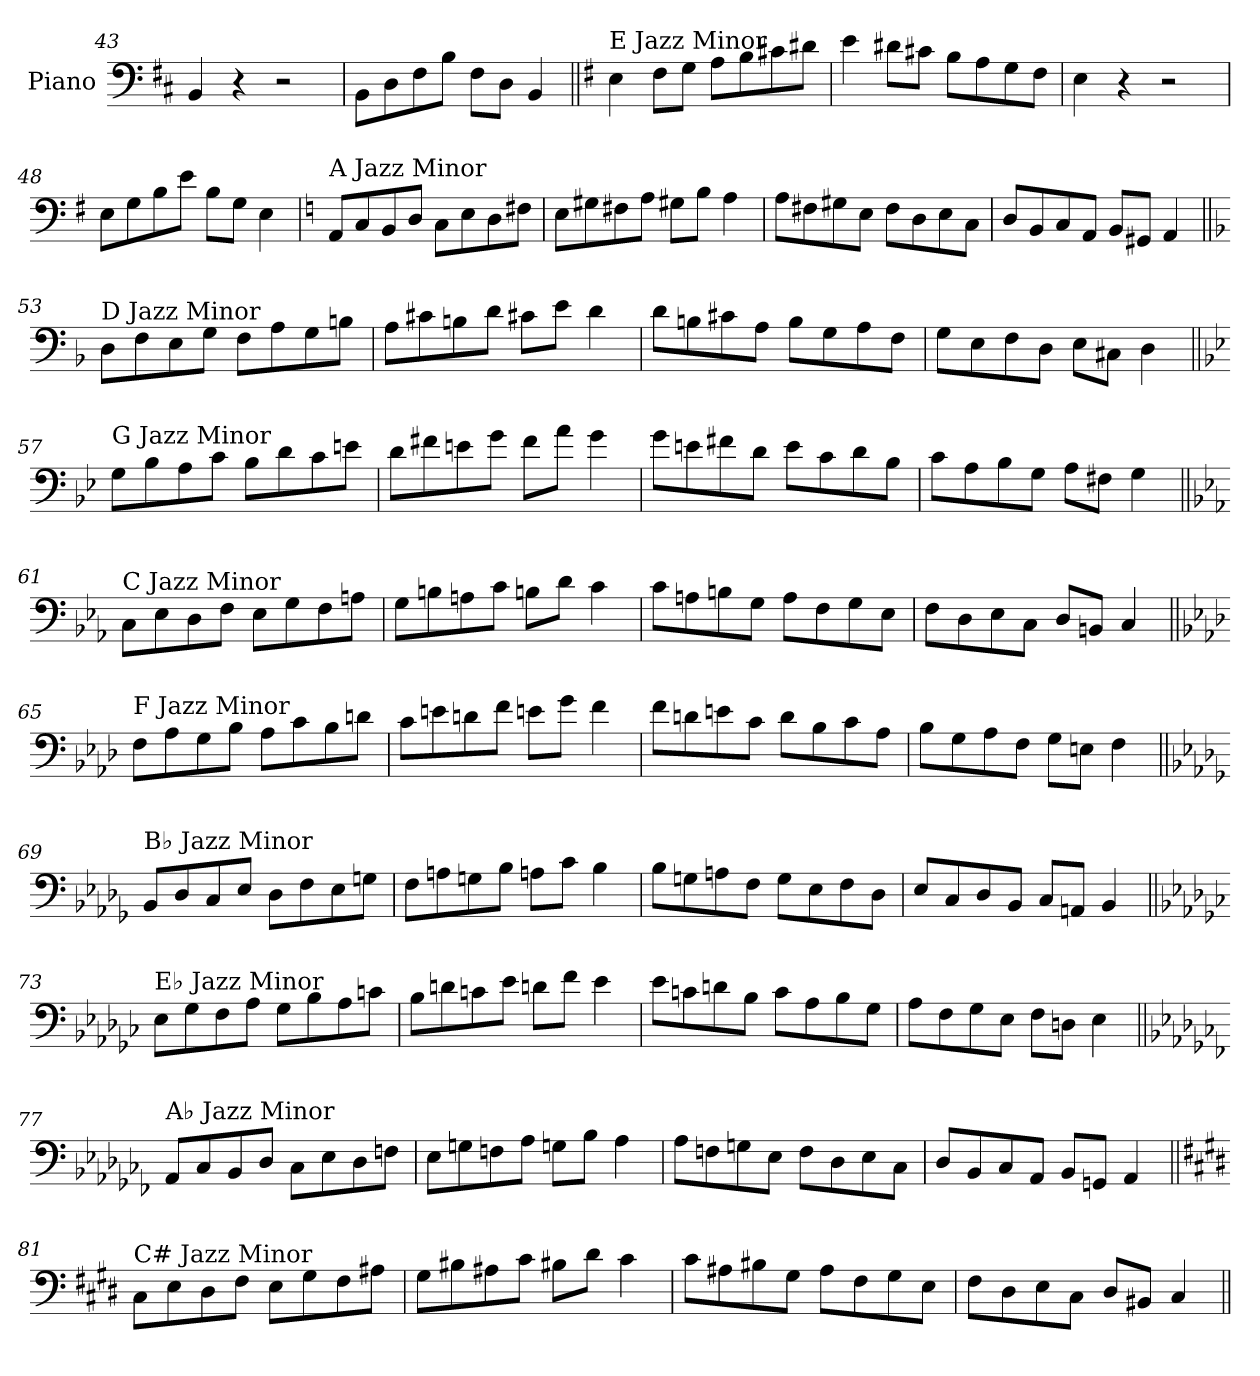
**kern
*part1
*staff1
*I"Piano
*I'Pno.
*clefF4
*k[f#c#]
=43
4BB/
4r
2r
=44
8BB\L
8D\
8F#\
8B\J
8F#\L
8D\J
4BB/
!!LO:LB:g=z
=45||
*k[f#]
!LO:TX:a:t=E Jazz Minor
4E\
8F#\L
8G\J
8A\L
8B\
8c#X\
8d#X\J
=46
4e\
8d#X\L
8c#X\J
8B\L
8A\
8G\
8F#\J
=47
4E\
4r
2r
=48
8E\L
8G\
8B\
8e\J
8B\L
8G\J
4E\
!!LO:PB:g=z
=49
*k[]
!LO:TX:a:t=A Jazz Minor
8AA/L
8C/
8BB/
8D/J
8C\L
8E\
8D\
8F#X\J
=50
8E\L
8G#X\
8F#X\
8A\J
8G#X\L
8B\J
4A\
=51
8A\L
8F#X\
8G#X\
8E\J
8F#\L
8D\
8E\
8C\J
=52
8D/L
8BB/
8C/
8AA/J
8BB/L
8GG#X/J
4AA/
!!LO:LB:g=z
=53||
*k[b-]
!LO:TX:a:t=D Jazz Minor
8D\L
8F\
8E\
8G\J
8F\L
8A\
8G\
8Bn\J
=54
8A\L
8c#X\
8Bn\
8d\J
8c#X\L
8e\J
4d\
=55
8d\L
8Bn\
8c#X\
8A\J
8B\L
8G\
8A\
8F\J
=56
8G\L
8E\
8F\
8D\J
8E\L
8C#X\J
4D\
!!LO:LB:g=z
=57||
*k[b-e-]
!LO:TX:a:t=G Jazz Minor
8G\L
8B-\
8A\
8c\J
8B-\L
8d\
8c\
8en\J
=58
8d\L
8f#X\
8en\
8g\J
8f#\L
8a\J
4g\
=59
8g\L
8en\
8f#X\
8d\J
8e\L
8c\
8d\
8B-\J
=60
8c\L
8A\
8B-\
8G\J
8A\L
8F#X\J
4G\
!!LO:LB:g=z
=61||
*k[b-e-a-]
!LO:TX:a:t=C Jazz Minor
8C\L
8E-\
8D\
8F\J
8E-\L
8G\
8F\
8An\J
=62
8G\L
8Bn\
8An\
8c\J
8Bn\L
8d\J
4c\
=63
8c\L
8An\
8Bn\
8G\J
8A\L
8F\
8G\
8E-\J
=64
8F\L
8D\
8E-\
8C\J
8D/L
8BBn/J
4C/
!!LO:LB:g=z
=65||
*k[b-e-a-d-]
!LO:TX:a:t=F Jazz Minor
8F\L
8A-\
8G\
8B-\J
8A-\L
8c\
8B-\
8dn\J
=66
8c\L
8en\
8dn\
8f\J
8en\L
8g\J
4f\
=67
8f\L
8dn\
8en\
8c\J
8d\L
8B-\
8c\
8A-\J
=68
8B-\L
8G\
8A-\
8F\J
8G\L
8En\J
4F\
!!LO:LB:g=z
=69||
*k[b-e-a-d-g-]
!LO:TX:a:t=B♭ Jazz Minor
8BB-/L
8D-/
8C/
8E-/J
8D-\L
8F\
8E-\
8Gn\J
=70
8F\L
8An\
8Gn\
8B-\J
8An\L
8c\J
4B-\
=71
8B-\L
8Gn\
8An\
8F\J
8G\L
8E-\
8F\
8D-\J
=72
8E-/L
8C/
8D-/
8BB-/J
8C/L
8AAn/J
4BB-/
!!LO:LB:g=z
=73||
*k[b-e-a-d-g-c-]
!LO:TX:a:t=E♭ Jazz Minor
8E-\L
8G-\
8F\
8A-\J
8G-\L
8B-\
8A-\
8cn\J
=74
8B-\L
8dn\
8cn\
8e-\J
8dn\L
8f\J
4e-\
=75
8e-\L
8cn\
8dn\
8B-\J
8c\L
8A-\
8B-\
8G-\J
=76
8A-\L
8F\
8G-\
8E-\J
8F\L
8Dn\J
4E-\
!!LO:LB:g=z
=77||
*k[b-e-a-d-g-c-f-]
!LO:TX:a:t=A♭ Jazz Minor
8AA-/L
8C-/
8BB-/
8D-/J
8C-\L
8E-\
8D-\
8Fn\J
=78
8E-\L
8Gn\
8Fn\
8A-\J
8Gn\L
8B-\J
4A-\
=79
8A-\L
8Fn\
8Gn\
8E-\J
8F\L
8D-\
8E-\
8C-\J
=80
8D-/L
8BB-/
8C-/
8AA-/J
8BB-/L
8GGn/J
4AA-/
!!LO:LB:g=z
=81||
*k[f#c#g#d#]
!LO:TX:a:t=C# Jazz Minor
8C#\L
8E\
8D#\
8F#\J
8E\L
8G#\
8F#\
8A#X\J
=82
8G#\L
8B#X\
8A#X\
8c#\J
8B#X\L
8d#\J
4c#\
=83
8c#\L
8A#X\
8B#X\
8G#\J
8A#\L
8F#\
8G#\
8E\J
=84
8F#\L
8D#\
8E\
8C#\J
8D#/L
8BB#X/J
4C#/
=||
*-
